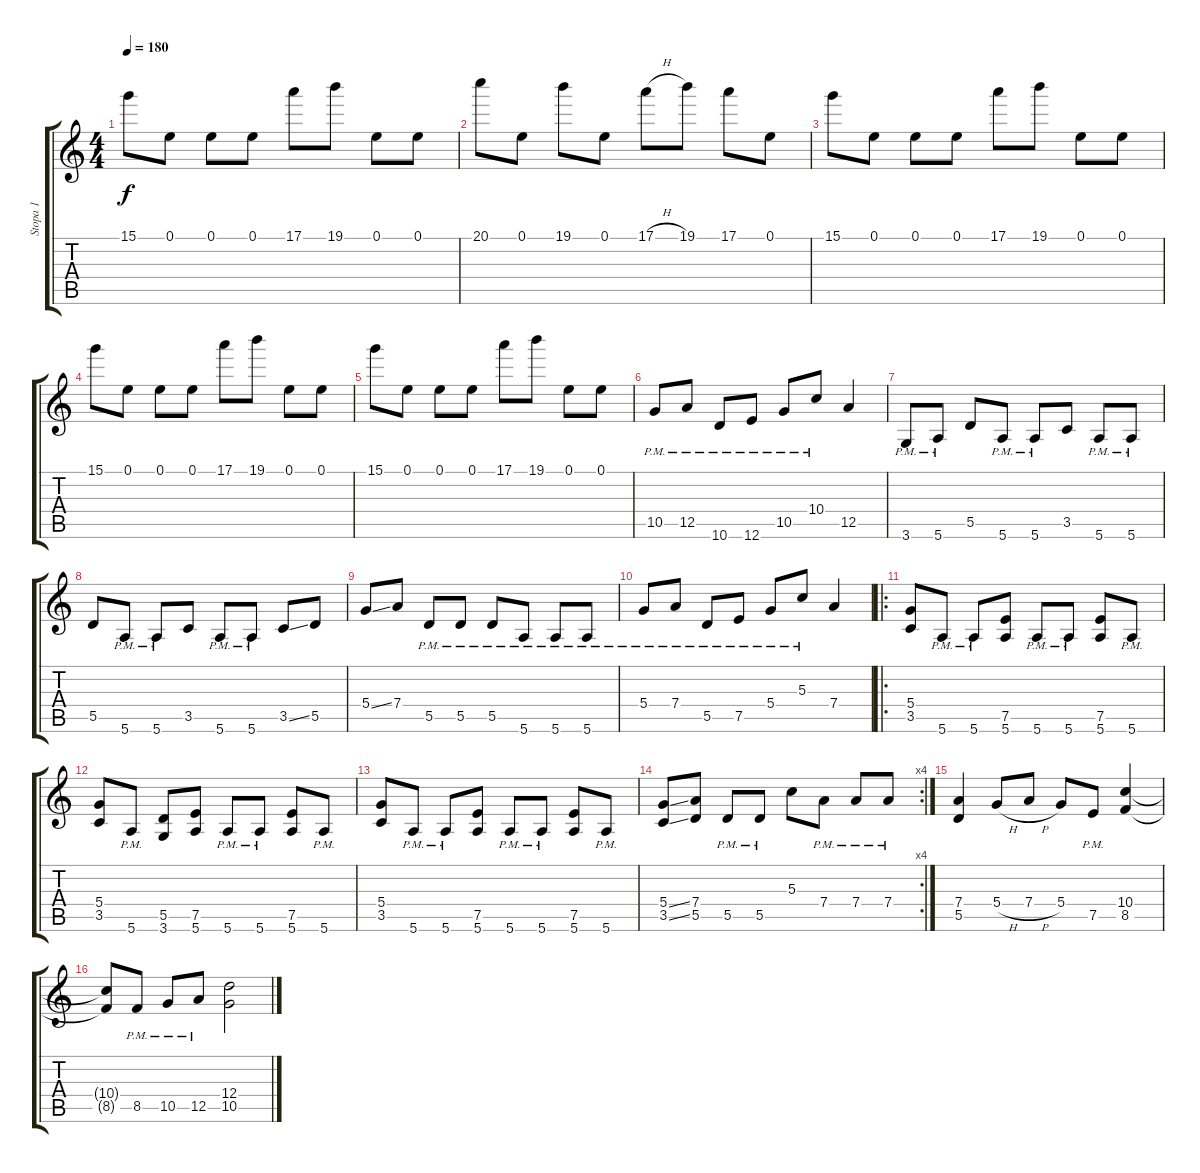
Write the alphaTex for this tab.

\track ("Stopa 1" "Stopa 1") {instrument overdrivenguitar}
\staff {score tabs}
\tuning (E4 B3 G3 D3 A2 E2) {hide}
\ts (4 4)
\tempo 180
\clef g2
\ks c
15.1.8{dy f} 0.1.8 0.1.8 0.1.8 17.1.8 19.1.8 0.1.8 0.1.8 |
20.1.8 0.1.8 19.1.8 0.1.8 17.1{h}.8 19.1.8 17.1.8 0.1.8 |
15.1.8 0.1.8 0.1.8 0.1.8 17.1.8 19.1.8 0.1.8 0.1.8 |
15.1.8 0.1.8 0.1.8 0.1.8 17.1.8 19.1.8 0.1.8 0.1.8 |
15.1.8 0.1.8 0.1.8 0.1.8 17.1.8 19.1.8 0.1.8 0.1.8 |
10.5{pm}.8 12.5{pm}.8 10.6{pm}.8 12.6{pm}.8 10.5{pm}.8 10.4{pm}.8 12.5.4 |
3.6{pm}.8 5.6{pm}.8 5.5.8 5.6{pm}.8 5.6{pm}.8 3.5.8 5.6{pm}.8 5.6{pm}.8 |
5.5.8 5.6{pm}.8 5.6{pm}.8 3.5.8 5.6{pm}.8 5.6{pm}.8 3.5{ss}.8 5.5.8 |
5.4{ss}.8 7.4.8 5.5{pm}.8 5.5{pm}.8 5.5{pm}.8 5.6{pm}.8 5.6{pm}.8 5.6{pm}.8 |
5.4{pm}.8 7.4{pm}.8 5.5{pm}.8 7.5{pm}.8 5.4{pm}.8 5.3{pm}.8 7.4.4 |
\ro
(5.4 3.5).8 5.6{pm}.8 5.6{pm}.8 (7.5 5.6).8 5.6{pm}.8 5.6{pm}.8 (7.5 5.6).8 5.6{pm}.8 |
(5.4 3.5).8 5.6{pm}.8 (5.5 3.6).8 (7.5 5.6).8 5.6{pm}.8 5.6{pm}.8 (7.5 5.6).8 5.6{pm}.8 |
(5.4 3.5).8 5.6{pm}.8 5.6{pm}.8 (7.5 5.6).8 5.6{pm}.8 5.6{pm}.8 (7.5 5.6).8 5.6{pm}.8 |
\rc 4
(5.4{ss} 3.5{ss}).8 (7.4 5.5).8 5.5{pm}.8 5.5{pm}.8 5.3.8 7.4{pm}.8 7.4{pm}.8 7.4{pm}.8 |
(7.4 5.5).4 5.4{h}.8 7.4{h}.8 5.4.8 7.5{pm}.8 (10.4 8.5).4 |
(10.4{t} 8.5{t}).8 8.5{pm}.8 10.5{pm}.8 12.5{pm}.8 (12.4 10.5).2
